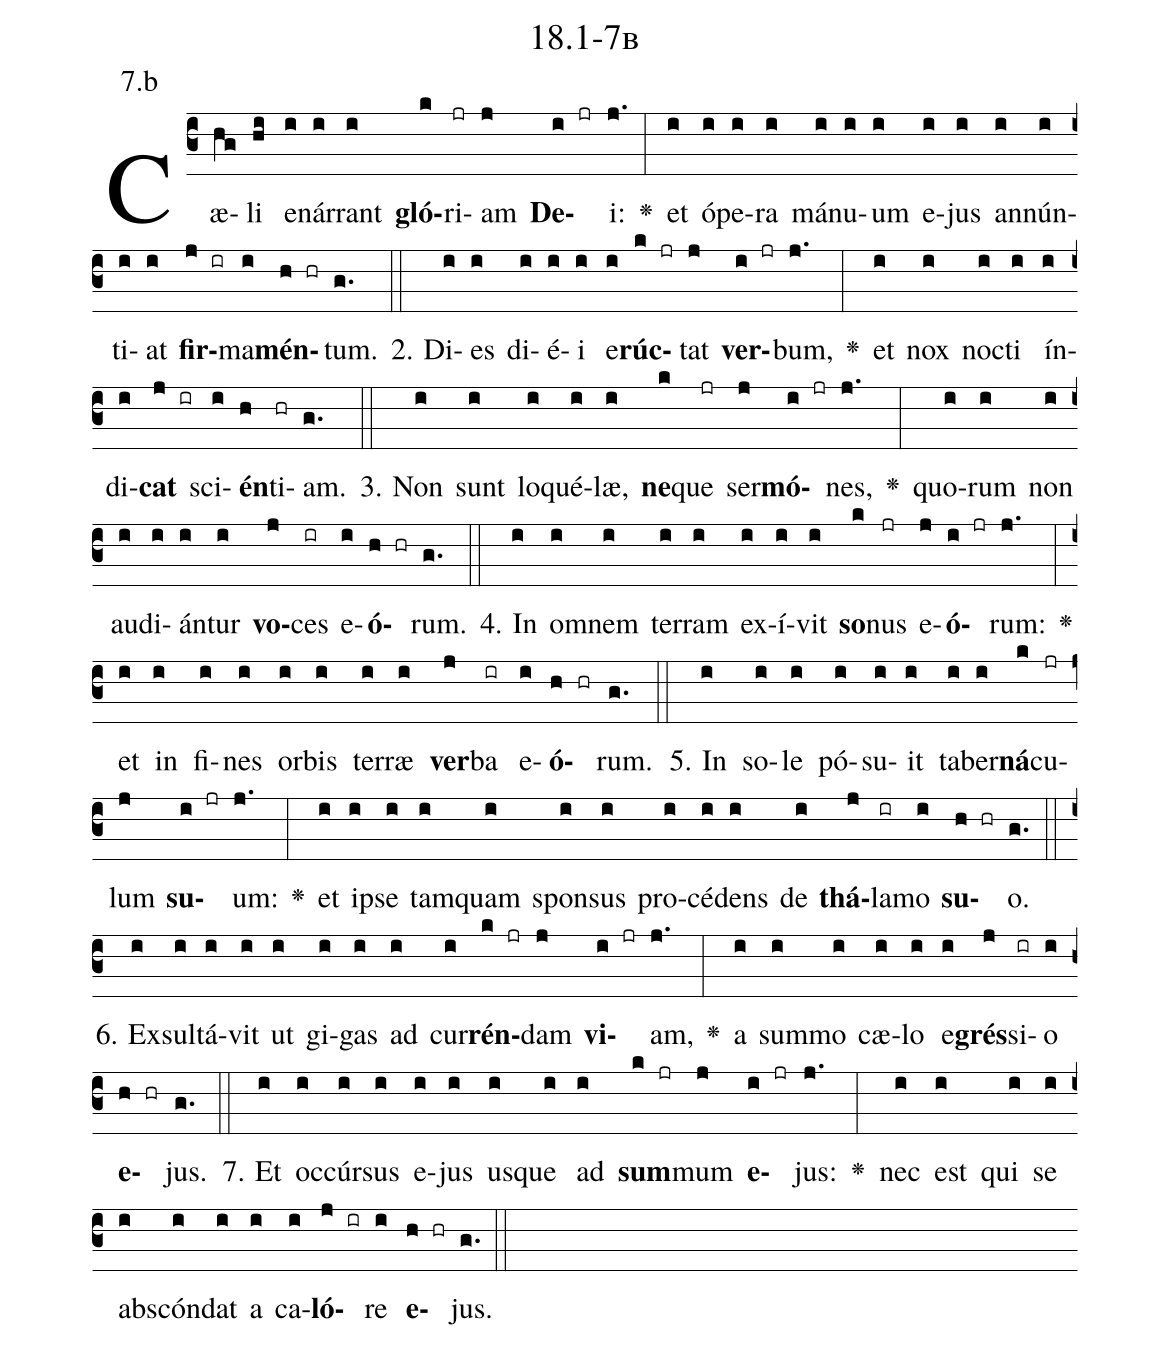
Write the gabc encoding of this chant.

name: 18.1-7b;
annotation: 7.b;
%%
(c3)Cæ(hg)li(hi) e(i)nár(i)rant(i) <b>gló</b>(k)ri(jr)am(j) <b>De</b>(i jr)i:(j.) <v>\greheightstar</v>(:) et(i) ó(i)pe(i)ra(i) má(i)nu(i)um(i) e(i)jus(i) an(i)nún(i)ti(i)at(i) <b>fir</b>(j ir)ma(i)<b>mén</b>(h hr)tum.(g.) (::)
2. Di(i)es(i) di(i)é(i)i(i) e(i)<b>rúc</b>(k jr)tat(j) <b>ver</b>(i jr)bum,(j.) <v>\greheightstar</v>(:) et(i) nox(i) noc(i)ti(i) ín(i)di(i)<b>cat</b>(j ir) sci(i)<b>én</b>(h)ti(hr)am.(g.) (::)
3. Non(i) sunt(i) lo(i)qué(i)læ,(i) <b>ne</b>(k)que(jr) ser(j)<b>mó</b>(i jr)nes,(j.) <v>\greheightstar</v>(:) quo(i)rum(i) non(i) au(i)di(i)án(i)tur(i) <b>vo</b>(j)ces(ir) e(i)<b>ó</b>(h hr)rum.(g.) (::)
4. In(i) om(i)nem(i) ter(i)ram(i) ex(i)í(i)vit(i) <b>so</b>(k)nus(jr) e(j)<b>ó</b>(i jr)rum:(j.) <v>\greheightstar</v>(:) et(i) in(i) fi(i)nes(i) or(i)bis(i) ter(i)ræ(i) <b>ver</b>(j)ba(ir) e(i)<b>ó</b>(h hr)rum.(g.) (::)
5. In(i) so(i)le(i) pó(i)su(i)it(i) ta(i)ber(i)<b>ná</b>(k)cu(jr)lum(j) <b>su</b>(i jr)um:(j.) <v>\greheightstar</v>(:) et(i) ip(i)se(i) tam(i)quam(i) spon(i)sus(i) pro(i)cé(i)dens(i) de(i) <b>thá</b>(j)la(ir)mo(i) <b>su</b>(h hr)o.(g.) (::)
6. Ex(i)sul(i)tá(i)vit(i) ut(i) gi(i)gas(i) ad(i) cur(i)<b>rén</b>(k jr)dam(j) <b>vi</b>(i jr)am,(j.) <v>\greheightstar</v>(:) a(i) sum(i)mo(i) cæ(i)lo(i) e(i)<b>grés</b>(j)si(ir)o(i) <b>e</b>(h hr)jus.(g.) (::)
7. Et(i) oc(i)cúr(i)sus(i) e(i)jus(i) us(i)que(i) ad(i) <b>sum</b>(k jr)mum(j) <b>e</b>(i jr)jus:(j.) <v>\greheightstar</v>(:) nec(i) est(i) qui(i) se(i) abs(i)cón(i)dat(i) a(i) ca(i)<b>ló</b>(j ir)re(i) <b>e</b>(h hr)jus.(g.) (::)
